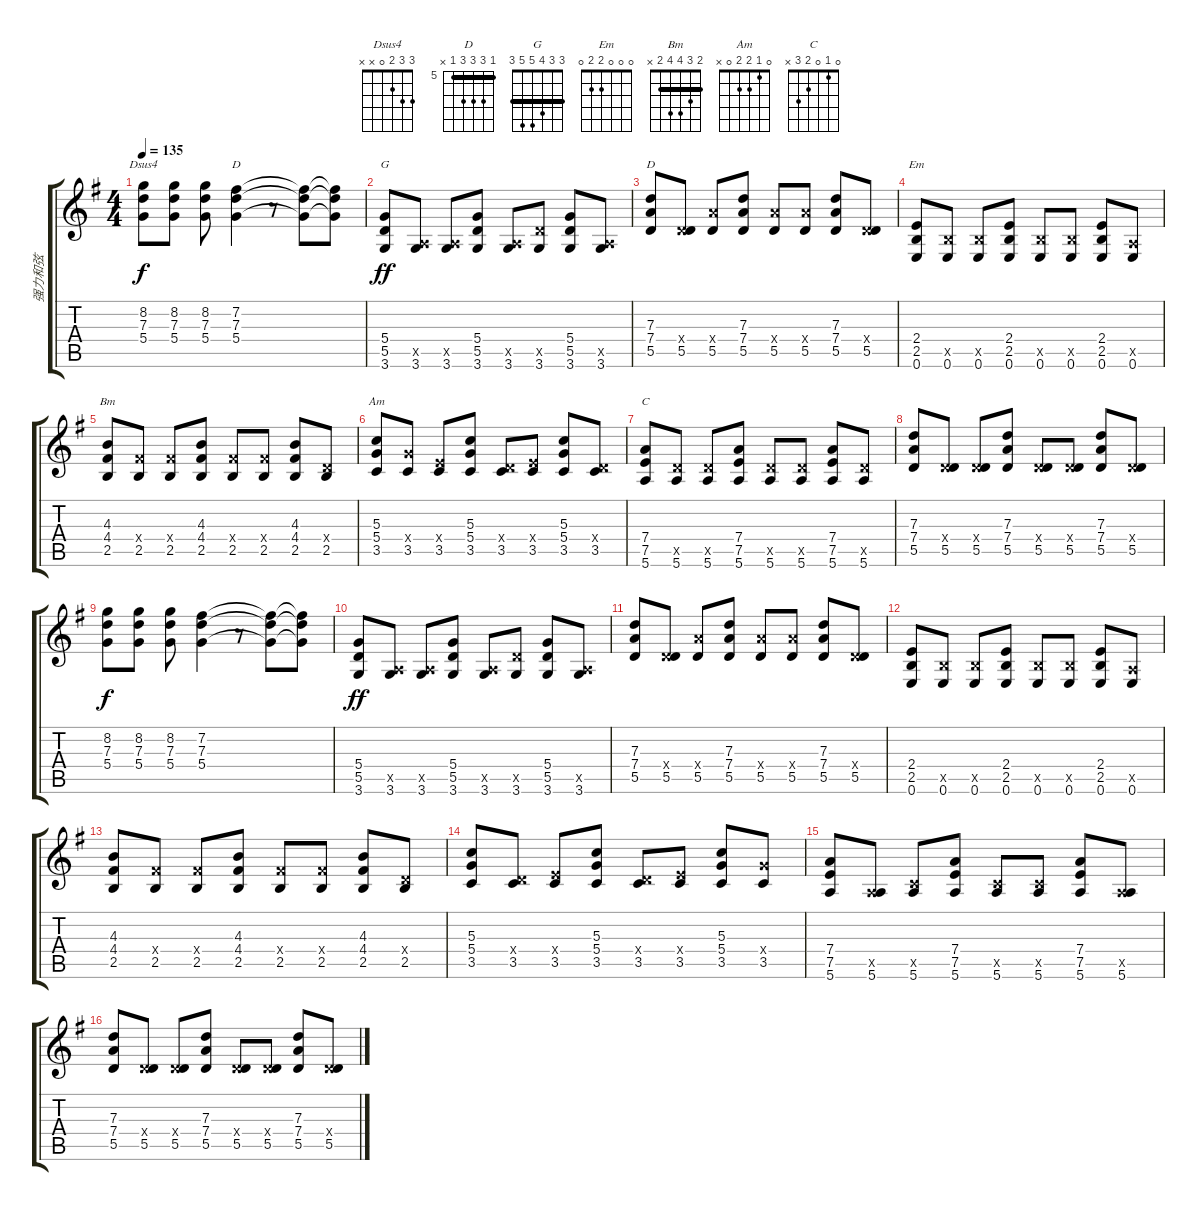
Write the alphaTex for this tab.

\track ("强力和弦" "强力和弦") {instrument distortionguitar}
\staff {score tabs}
\tuning (E4 B3 G3 D3 A2 E2) {hide}
\chord ("Dsus4" 3 3 2 0 x x)
\chord ("D" 2 3 2 0 x x)
\chord ("G" 3 3 4 5 5 3) {barre 3}
\chord ("D" 5 7 7 7 5 x) {firstfret 5 barre 5}
\chord ("Em" 0 0 0 2 2 0)
\chord ("Bm" 2 3 4 4 2 x) {barre 2}
\chord ("Am" 0 1 2 2 0 x)
\chord ("C" 0 1 0 2 3 x)
\ts (4 4)
\tempo 135
\clef g2
\ks g
(8.2 7.3 5.4).8{ch "Dsus4" dy f} (8.2 7.3 5.4).8 (8.2 7.3 5.4).8 (7.2 7.3 5.4).4{ch "D"} r.8 (7.2{t} 7.3{t} 5.4{t}).8 (7.2{t} 7.3{t} 5.4{t}).8 |
(5.4 5.5 3.6).8{ch "G" dy ff volume 13} (0.5{x} 3.6).8 (0.5{x} 3.6).8 (5.4 5.5 3.6).8 (0.5{x} 3.6).8 (5.5{x} 3.6).8 (5.4 5.5 3.6).8 (0.5{x} 3.6).8 |
(7.3 7.4 5.5).8{ch "D"} (0.4{x} 5.5).8 (7.4{x} 5.5).8 (7.3 7.4 5.5).8 (7.4{x} 5.5).8 (7.4{x} 5.5).8 (7.3 7.4 5.5).8 (0.4{x} 5.5).8 |
(2.4 2.5 0.6).8{ch "Em"} (2.5{x} 0.6).8 (2.5{x} 0.6).8 (2.4 2.5 0.6).8 (2.5{x} 0.6).8 (2.5{x} 0.6).8 (2.4 2.5 0.6).8 (0.5{x} 0.6).8 |
(4.3 4.4 2.5).8{ch "Bm"} (4.4{x} 2.5).8 (4.4{x} 2.5).8 (4.3 4.4 2.5).8 (4.4{x} 2.5).8 (4.4{x} 2.5).8 (4.3 4.4 2.5).8 (0.4{x} 2.5).8 |
(5.3 5.4 3.5).8{ch "Am"} (5.4{x} 3.5).8 (2.4{x} 3.5).8 (5.3 5.4 3.5).8 (0.4{x} 3.5).8 (2.4{x} 3.5).8 (5.3 5.4 3.5).8 (0.4{x} 3.5).8 |
(7.4 7.5 5.6).8{ch "C"} (5.5{x} 5.6).8 (5.5{x} 5.6).8 (7.4 7.5 5.6).8 (5.5{x} 5.6).8 (5.5{x} 5.6).8 (7.4 7.5 5.6).8 (5.5{x} 5.6).8 |
(7.3 7.4 5.5).8 (0.4{x} 5.5).8 (0.4{x} 5.5).8 (7.3 7.4 5.5).8 (0.4{x} 5.5).8 (0.4{x} 5.5).8 (7.3 7.4 5.5).8 (0.4{x} 5.5).8 |
(8.2 7.3 5.4).8{dy f} (8.2 7.3 5.4).8 (8.2 7.3 5.4).8 (7.2 7.3 5.4).4 r.8 (7.2{t} 7.3{t} 5.4{t}).8 (7.2{t} 7.3{t} 5.4{t}).8 |
(5.4 5.5 3.6).8{dy ff volume 13} (0.5{x} 3.6).8 (0.5{x} 3.6).8 (5.4 5.5 3.6).8 (0.5{x} 3.6).8 (5.5{x} 3.6).8 (5.4 5.5 3.6).8 (0.5{x} 3.6).8 |
(7.3 7.4 5.5).8 (0.4{x} 5.5).8 (7.4{x} 5.5).8 (7.3 7.4 5.5).8 (7.4{x} 5.5).8 (7.4{x} 5.5).8 (7.3 7.4 5.5).8 (0.4{x} 5.5).8 |
(2.4 2.5 0.6).8{volume 10 balance 4} (2.5{x} 0.6).8 (2.5{x} 0.6).8 (2.4 2.5 0.6).8 (2.5{x} 0.6).8 (2.5{x} 0.6).8 (2.4 2.5 0.6).8 (0.5{x} 0.6).8 |
(4.3 4.4 2.5).8 (4.4{x} 2.5).8 (4.4{x} 2.5).8 (4.3 4.4 2.5).8 (4.4{x} 2.5).8 (4.4{x} 2.5).8 (4.3 4.4 2.5).8 (0.4{x} 2.5).8 |
(5.3 5.4 3.5).8 (0.4{x} 3.5).8 (2.4{x} 3.5).8 (5.3 5.4 3.5).8 (0.4{x} 3.5).8 (2.4{x} 3.5).8 (5.3 5.4 3.5).8 (5.4{x} 3.5).8 |
(7.4 7.5 5.6).8 (0.5{x} 5.6).8 (3.5{x} 5.6).8 (7.4 7.5 5.6).8 (3.5{x} 5.6).8 (3.5{x} 5.6).8 (7.4 7.5 5.6).8 (0.5{x} 5.6).8 |
(7.3 7.4 5.5).8 (0.4{x} 5.5).8 (0.4{x} 5.5).8 (7.3 7.4 5.5).8 (0.4{x} 5.5).8 (0.4{x} 5.5).8 (7.3 7.4 5.5).8 (0.4{x} 5.5).8
